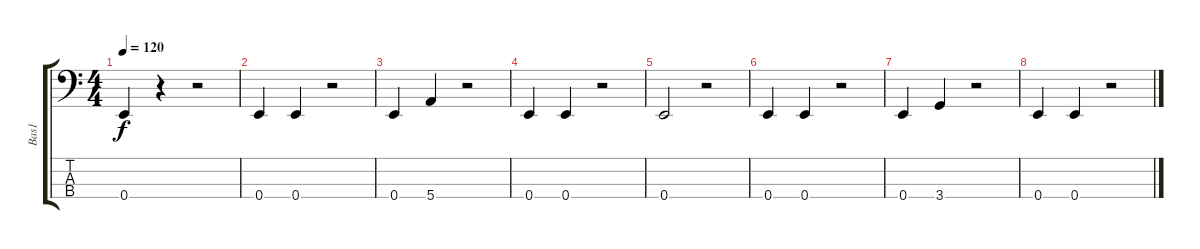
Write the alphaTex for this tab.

\track ("Bas1" "Bas1") {instrument electricbassfinger}
\staff {score tabs}
\tuning (G2 D2 A1 E1) {hide}
\ts (4 4)
\tempo 120
\clef f4
\ks c
0.4.4{dy f} r.4 r.2 |
0.4.4 0.4.4 r.2 |
0.4.4 5.4.4 r.2 |
0.4.4 0.4.4 r.2 |
0.4.2 r.2 |
0.4.4 0.4.4 r.2 |
0.4.4 3.4.4 r.2 |
0.4.4 0.4.4 r.2
